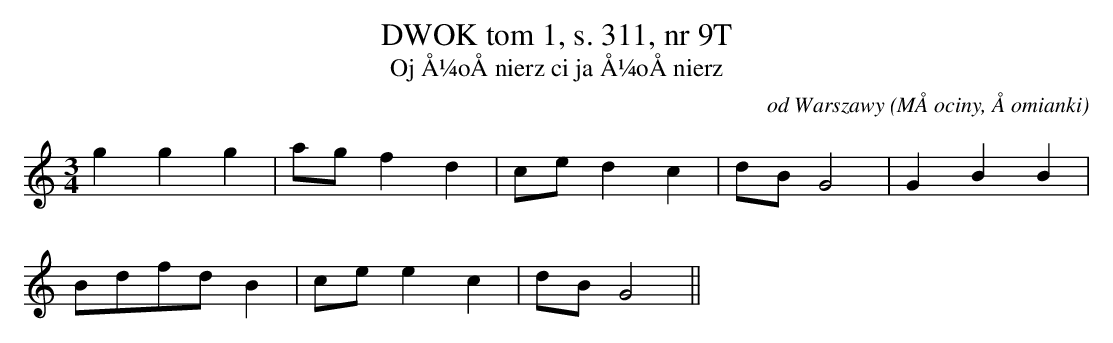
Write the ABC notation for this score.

X:1
T: DWOK tom 1, s. 311, nr 9T
T: Oj Å¼oÅnierz ci ja Å¼oÅnierz
O: od Warszawy (MÅociny, Åomianki)
M: 3/4
L: 1/8
K: C
g2g2g2 | agf2d2 | ced2c2 | dBG4 | G2B2B2 |
BdfdB2 | cee2c2 | dBG4||
